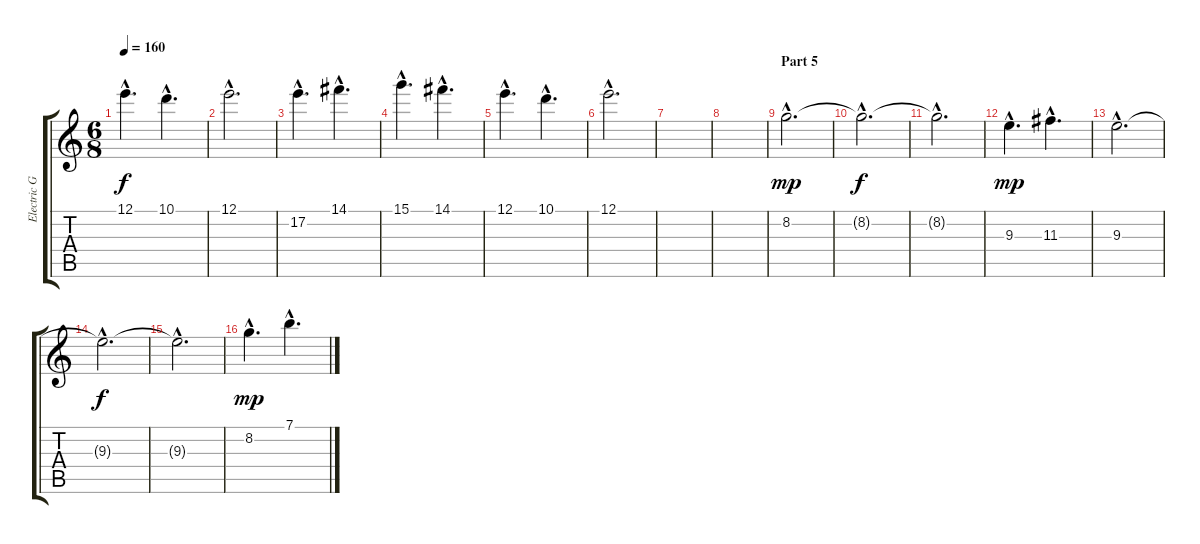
\track ("Electric Guitar 2" "Electric G") {instrument distortionguitar}
\staff {score tabs}
\tuning (E4 B3 G3 D3 A2 E2) {hide}
\ts (6 8)
\tempo 160
\clef g2
\ks c
12.1{hac}.4{d dy f} 10.1{hac}.4{d} |
12.1{hac}.2{d} |
17.2{hac}.4{d} 14.1{hac}.4{d} |
15.1{hac}.4{d} 14.1{hac}.4{d} |
12.1{hac}.4{d} 10.1{hac}.4{d} |
12.1{hac}.2{d} |
|
|
\section ("" "Part 5")
8.2{hac}.2{d dy mp} |
8.2{hac t}.2{d dy f} |
8.2{hac t}.2{d} |
9.3{hac}.4{d dy mp} 11.3{hac}.4{d} |
9.3{hac}.2{d} |
9.3{hac t}.2{d dy f} |
9.3{hac t}.2{d} |
8.2{hac}.4{d dy mp} 7.1{hac}.4{d}
